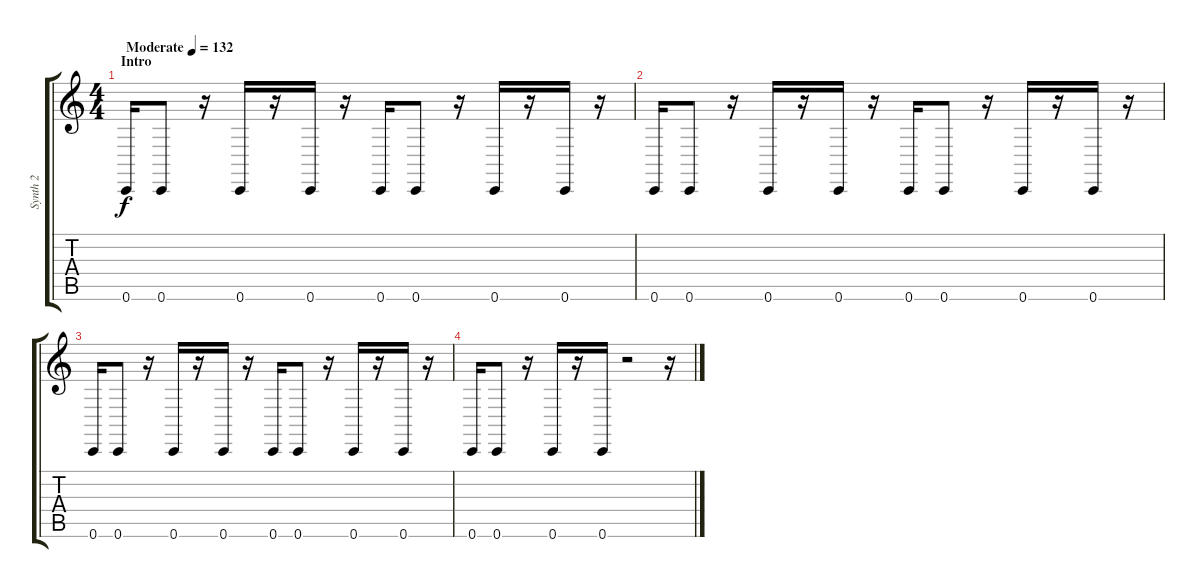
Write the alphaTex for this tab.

\track ("Synth 2" "Synth 2") {instrument lead1square}
\staff {score tabs}
\tuning (D4 A3 F3 C3 G2 C2) {hide}
\ts (4 4)
\section ("" "Intro")
\tempo (132 "Moderate")
\clef g2
\ks c
0.6.16{dy f instrument lead1square} 0.6.8 r.16 0.6.16 r.16 0.6.16 r.16 0.6.16 0.6.8 r.16 0.6.16 r.16 0.6.16 r.16 |
0.6.16 0.6.8 r.16 0.6.16 r.16 0.6.16 r.16 0.6.16 0.6.8 r.16 0.6.16 r.16 0.6.16 r.16 |
0.6.16 0.6.8 r.16 0.6.16 r.16 0.6.16 r.16 0.6.16 0.6.8 r.16 0.6.16 r.16 0.6.16 r.16 |
0.6.16 0.6.8 r.16 0.6.16 r.16 0.6.16 r.2 r.16
